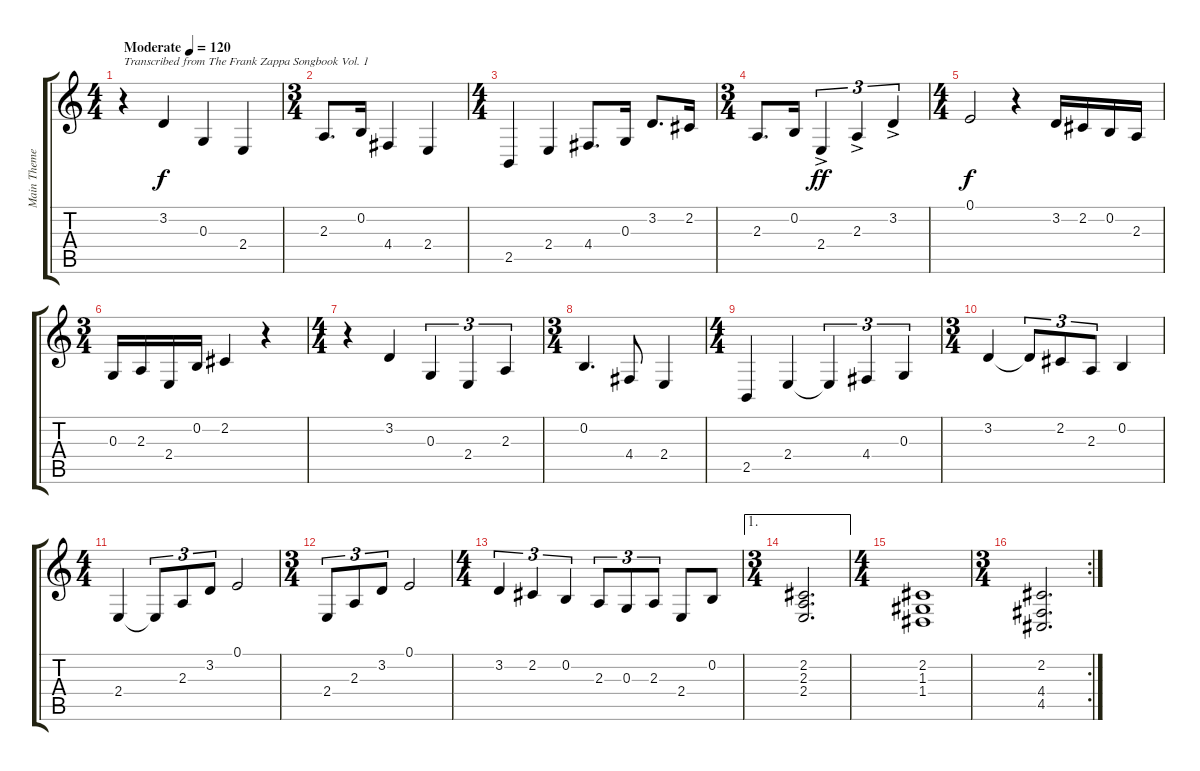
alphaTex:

\track ("Main Theme" "Main Theme") {instrument brightacousticpiano}
\staff {score tabs}
\tuning (E4 B3 G3 D3 A2 E2) {hide}
\ts (4 4)
\tempo (120 "Moderate")
\clef g2
\ks c
r.4{txt "Transcribed from The Frank Zappa Songbook Vol. 1" dy f instrument brightacousticpiano} 3.2.4 0.3.4 2.4.4 |
\ts (3 4)
2.3.8{d} 0.2.16 4.4.4 2.4.4 |
\ts (4 4)
2.5.4 2.4.4 4.4.8{d} 0.3.16 3.2.8{d} 2.2.16 |
\ts (3 4)
2.3.8{d} 0.2.16 2.4{ac}.4{tu (3 2) dy ff} 2.3{ac}.4{tu (3 2)} 3.2{ac}.4{tu (3 2)} |
\ts (4 4)
0.1.2{dy f} r.4 3.2.16 2.2.16 0.2.16 2.3.16 |
\ts (3 4)
0.3.16 2.3.16 2.4.16 0.2.16 2.2.4 r.4 |
\ts (4 4)
r.4 3.2.4 0.3.4{tu (3 2)} 2.4.4{tu (3 2)} 2.3.4{tu (3 2)} |
\ts (3 4)
0.2.4{d} 4.4.8 2.4.4 |
\ts (4 4)
2.5.4 2.4.4 2.4{t}.4{tu (3 2)} 4.4.4{tu (3 2)} 0.3.4{tu (3 2)} |
\ts (3 4)
3.2.4 3.2{t}.8{tu (3 2)} 2.2.8{tu (3 2)} 2.3.8{tu (3 2)} 0.2.4 |
\ts (4 4)
2.4.4 2.4{t}.8{tu (3 2)} 2.3.8{tu (3 2)} 3.2.8{tu (3 2)} 0.1.2 |
\ts (3 4)
2.4.8{tu (3 2)} 2.3.8{tu (3 2)} 3.2.8{tu (3 2)} 0.1.2 |
\ts (4 4)
3.2.4{tu (3 2)} 2.2.4{tu (3 2)} 0.2.4{tu (3 2)} 2.3.8{tu (3 2)} 0.3.8{tu (3 2)} 2.3.8{tu (3 2)} 2.4.8 0.2.8 |
\ae 1
\ts (3 4)
(2.2 2.3 2.4).2{d} |
\ts (4 4)
(2.2 1.3 1.4).1 |
\rc 2
\ts (3 4)
(2.2 4.4 4.5).2{d}
